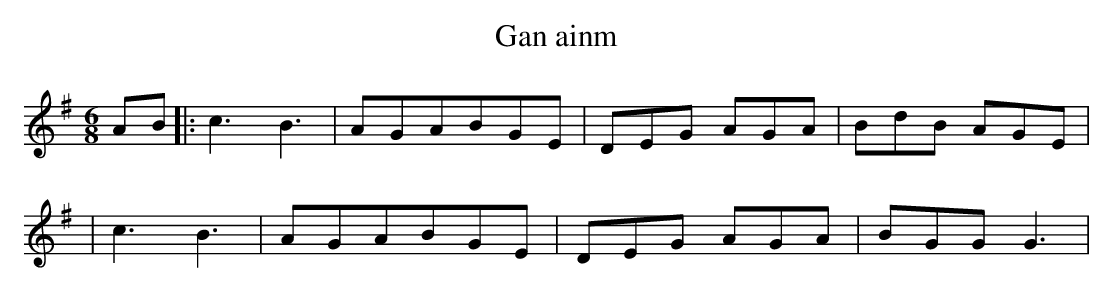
X:1
T:Gan ainm
L:1/8
M:6/8
K:G
 AB|: c3 B3 | AGABGE| DEG AGA | BdB AGE |
| c3 B3 | AGABGE| DEG AGA |BGG G3|
